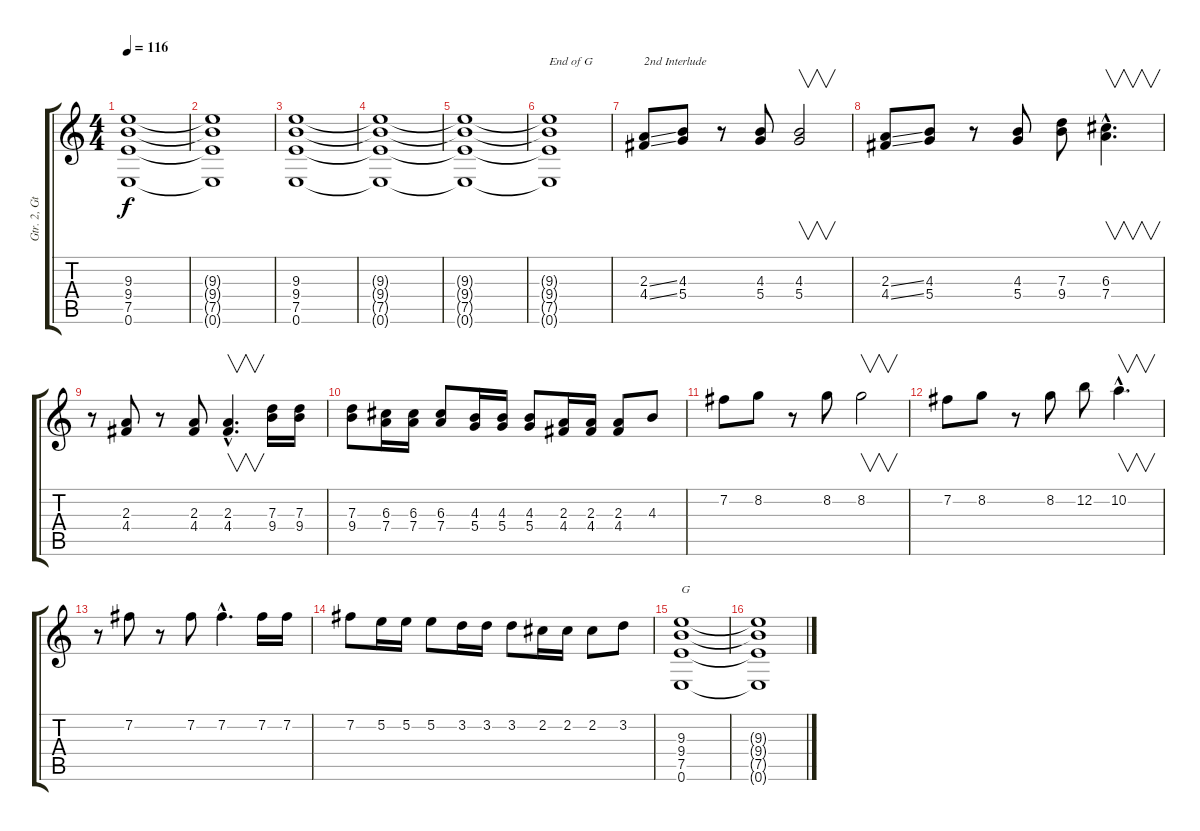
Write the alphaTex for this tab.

\track ("Gtr. 2, Gtr.5" "Gtr. 2, Gt") {instrument overdrivenguitar}
\staff {score tabs}
\tuning (E4 B3 G3 D3 A2 E2) {hide}
\ts (4 4)
\tempo 116
\clef g2
\ks c
(9.3{t} 9.4{t} 7.5{t} 0.6{t}).1{dy f} |
(9.3{t} 9.4{t} 7.5{t} 0.6{t}).1 |
(9.3 9.4 7.5 0.6).1 |
(9.3{t} 9.4{t} 7.5{t} 0.6{t}).1 |
(9.3{t} 9.4{t} 7.5{t} 0.6{t}).1 |
(9.3{t} 9.4{t} 7.5{t} 0.6{t}).1{txt "End of G"} |
(2.3{ss} 4.4{ss}).8{txt "2nd Interlude"} (4.3 5.4).8 r.8 (4.3 5.4).8 (4.3 5.4).2{v} |
(2.3{ss} 4.4{ss}).8 (4.3 5.4).8 r.8 (4.3 5.4).8 (7.3 9.4).8 (6.3{hac} 7.4{hac}).4{v d} |
r.8 (2.3 4.4).8 r.8 (2.3 4.4).8 (2.3{hac} 4.4{hac}).4{v d} (7.3 9.4).16 (7.3 9.4).16 |
(7.3 9.4).8 (6.3 7.4).16 (6.3 7.4).16 (6.3 7.4).8 (4.3 5.4).16 (4.3 5.4).16 (4.3 5.4).8 (2.3 4.4).16 (2.3 4.4).16 (2.3 4.4).8 4.3.8 |
7.2.8 8.2.8 r.8 8.2.8 8.2.2{v} |
7.2.8 8.2.8 r.8 8.2.8 12.2.8 10.2{hac}.4{v d} |
r.8 7.2.8 r.8 7.2.8 7.2{hac}.4{d} 7.2.16 7.2.16 |
7.2.8 5.2.16 5.2.16 5.2.8 3.2.16 3.2.16 3.2.8 2.2.16 2.2.16 2.2.8 3.2.8 |
(9.3 9.4 7.5 0.6).1{txt "G"} |
(9.3{t} 9.4{t} 7.5{t} 0.6{t}).1
